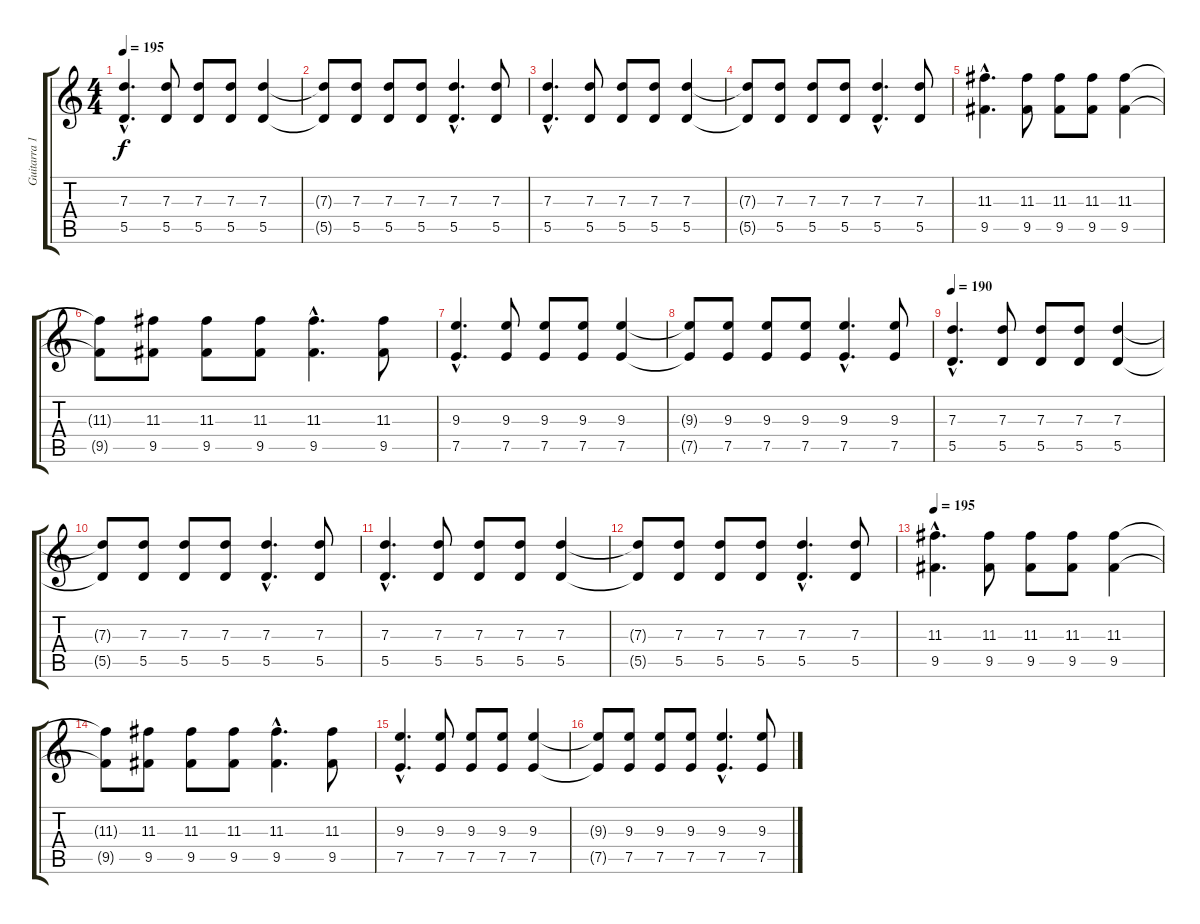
\track ("Guitarra 1" "Guitarra 1") {instrument distortionguitar}
\staff {score tabs}
\tuning (E4 B3 G3 D3 A2 D2) {hide}
\ts (4 4)
\tempo 195
\clef g2
\ks c
(7.3{hac} 5.5{hac}).4{d dy f} (7.3 5.5).8 (7.3 5.5).8 (7.3 5.5).8 (7.3 5.5).4 |
(7.3{t} 5.5{t}).8 (7.3 5.5).8 (7.3 5.5).8 (7.3 5.5).8 (7.3{hac} 5.5{hac}).4{d} (7.3 5.5).8 |
(7.3{hac} 5.5{hac}).4{d} (7.3 5.5).8 (7.3 5.5).8 (7.3 5.5).8 (7.3 5.5).4 |
(7.3{t} 5.5{t}).8 (7.3 5.5).8 (7.3 5.5).8 (7.3 5.5).8 (7.3{hac} 5.5{hac}).4{d} (7.3 5.5).8 |
(11.3{hac} 9.5{hac}).4{d} (11.3 9.5).8 (11.3 9.5).8 (11.3 9.5).8 (11.3 9.5).4 |
(11.3{t} 9.5{t}).8 (11.3 9.5).8 (11.3 9.5).8 (11.3 9.5).8 (11.3{hac} 9.5{hac}).4{d} (11.3 9.5).8 |
(9.3{hac} 7.5{hac}).4{d} (9.3 7.5).8 (9.3 7.5).8 (9.3 7.5).8 (9.3 7.5).4 |
(9.3{t} 7.5{t}).8 (9.3 7.5).8 (9.3 7.5).8 (9.3 7.5).8 (9.3{hac} 7.5{hac}).4{d} (9.3 7.5).8 |
\tempo 190
(7.3{hac} 5.5{hac}).4{d} (7.3 5.5).8 (7.3 5.5).8 (7.3 5.5).8 (7.3 5.5).4 |
(7.3{t} 5.5{t}).8 (7.3 5.5).8 (7.3 5.5).8 (7.3 5.5).8 (7.3{hac} 5.5{hac}).4{d} (7.3 5.5).8 |
(7.3{hac} 5.5{hac}).4{d} (7.3 5.5).8 (7.3 5.5).8 (7.3 5.5).8 (7.3 5.5).4 |
(7.3{t} 5.5{t}).8 (7.3 5.5).8 (7.3 5.5).8 (7.3 5.5).8 (7.3{hac} 5.5{hac}).4{d} (7.3 5.5).8 |
\tempo 195
(11.3{hac} 9.5{hac}).4{d} (11.3 9.5).8 (11.3 9.5).8 (11.3 9.5).8 (11.3 9.5).4 |
(11.3{t} 9.5{t}).8 (11.3 9.5).8 (11.3 9.5).8 (11.3 9.5).8 (11.3{hac} 9.5{hac}).4{d} (11.3 9.5).8 |
(9.3{hac} 7.5{hac}).4{d} (9.3 7.5).8 (9.3 7.5).8 (9.3 7.5).8 (9.3 7.5).4 |
(9.3{t} 7.5{t}).8 (9.3 7.5).8 (9.3 7.5).8 (9.3 7.5).8 (9.3{hac} 7.5{hac}).4{d} (9.3 7.5).8
